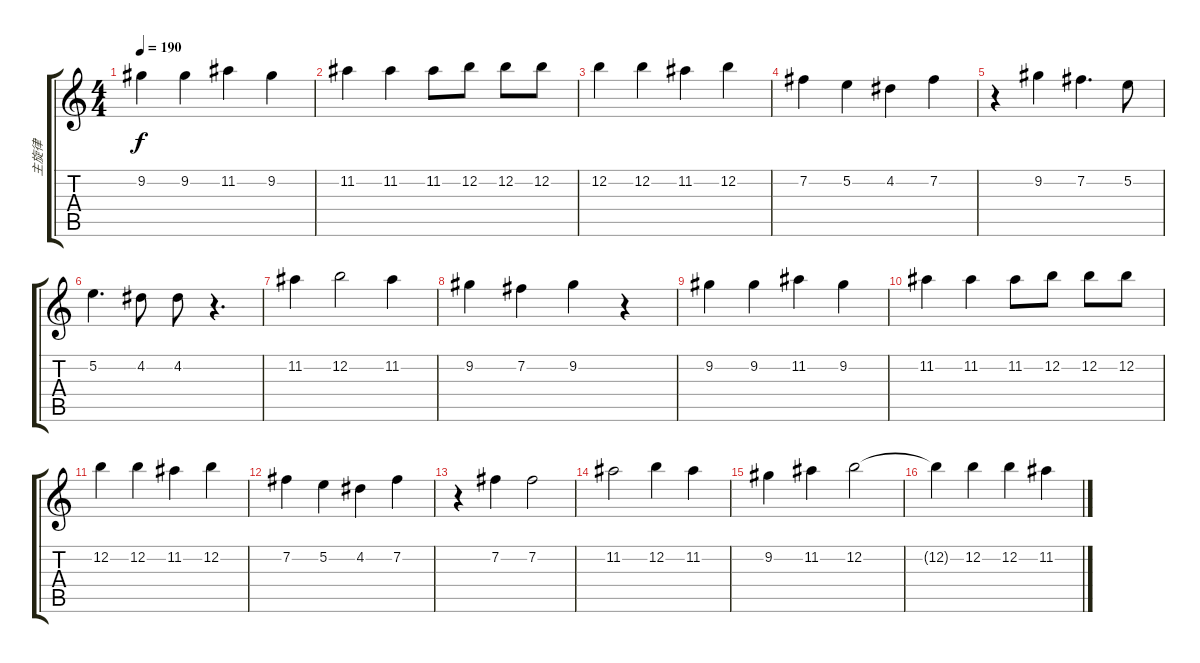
\track ("主旋律" "主旋律") {instrument distortionguitar}
\staff {score tabs}
\tuning (E4 B3 G3 D3 A2 E2) {hide}
\ts (4 4)
\tempo 190
\clef g2
\ks c
9.2.4{dy f} 9.2.4 11.2.4 9.2.4 |
11.2.4 11.2.4 11.2.8 12.2.8 12.2.8 12.2.8 |
12.2.4 12.2.4 11.2.4 12.2.4 |
7.2.4 5.2.4 4.2.4 7.2.4 |
r.4 9.2.4 7.2.4{d} 5.2.8 |
5.2.4{d} 4.2.8 4.2.8 r.4{d} |
11.2.4 12.2.2 11.2.4 |
9.2.4 7.2.4 9.2.4 r.4 |
9.2.4 9.2.4 11.2.4 9.2.4 |
11.2.4 11.2.4 11.2.8 12.2.8 12.2.8 12.2.8 |
12.2.4 12.2.4 11.2.4 12.2.4 |
7.2.4 5.2.4 4.2.4 7.2.4 |
r.4 7.2.4 7.2.2 |
11.2.2 12.2.4 11.2.4 |
9.2.4 11.2.4 12.2.2 |
12.2{t}.4 12.2.4 12.2.4 11.2.4
